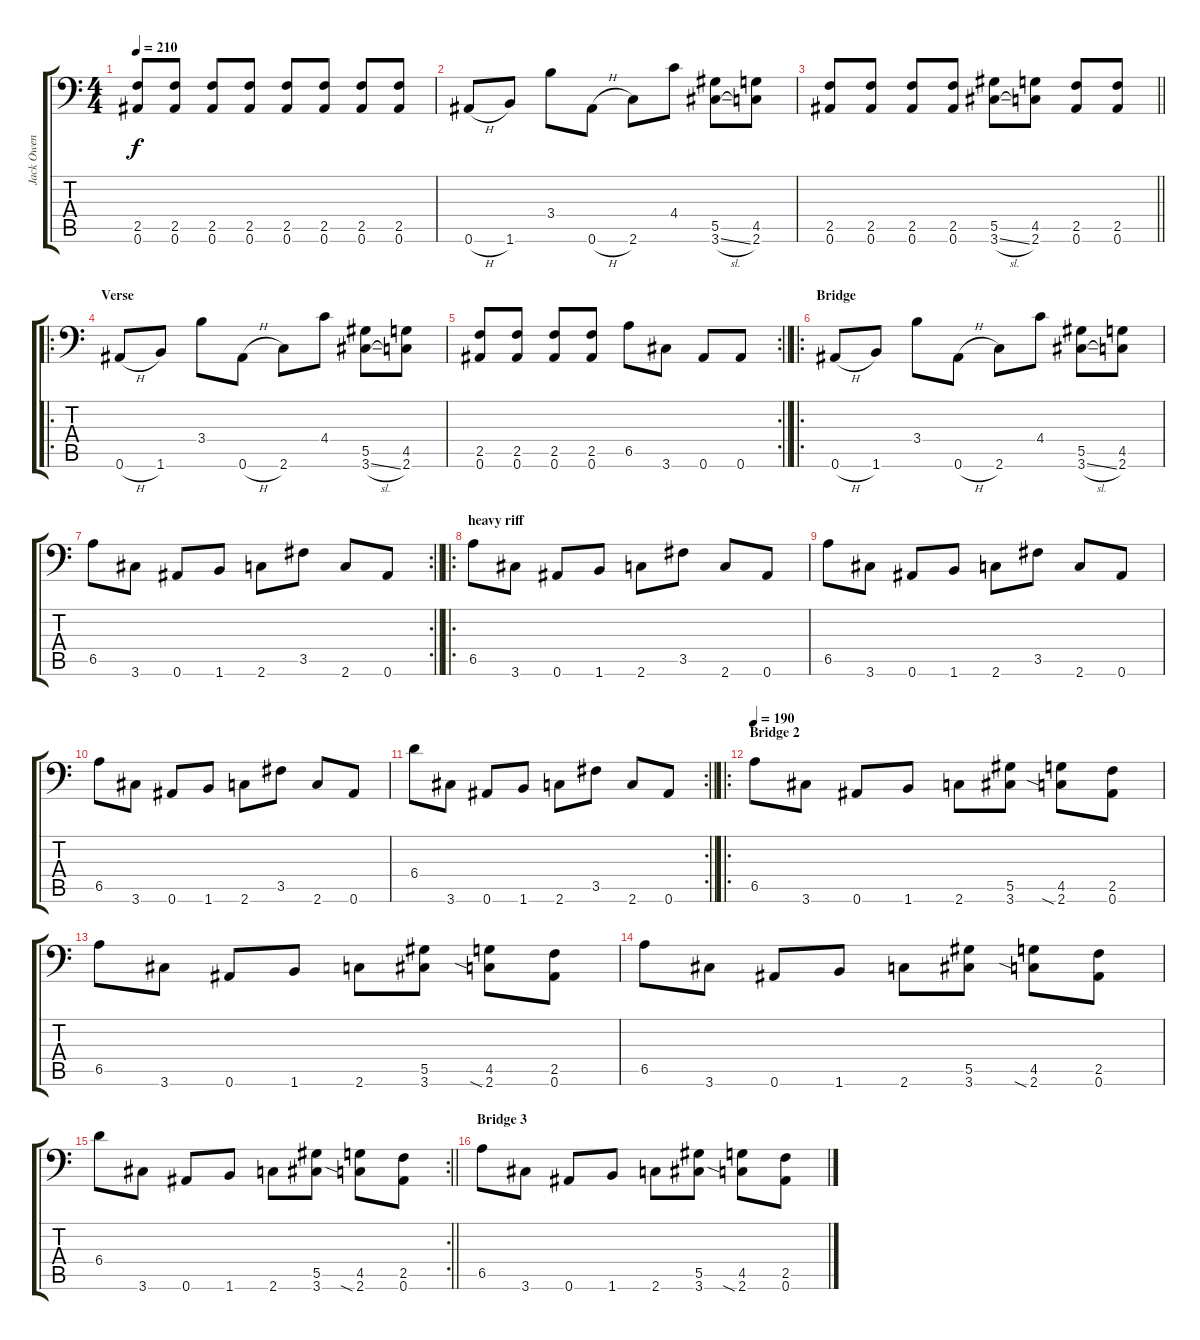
\track ("Jack Owen" "Jack Owen") {instrument distortionguitar}
\staff {score tabs}
\tuning (Bb3 F3 Db3 Ab2 Eb2 Bb1) {hide}
\ts (4 4)
\tempo 210
\clef f4
\ks c
(2.5 0.6).8{dy f} (2.5 0.6).8 (2.5 0.6).8 (2.5 0.6).8 (2.5 0.6).8 (2.5 0.6).8 (2.5 0.6).8 (2.5 0.6).8 |
0.6{h}.8 1.6.8 3.4.8 0.6{h}.8 2.6.8 4.4.8 (5.5 3.6{sl}).8 (4.5 2.6).8 |
\barLineRight lightlight
(2.5 0.6).8 (2.5 0.6).8 (2.5 0.6).8 (2.5 0.6).8 (5.5 3.6{sl}).8 (4.5 2.6).8 (2.5 0.6).8 (2.5 0.6).8 |
\ro
\section ("" "Verse")
0.6{h}.8 1.6.8 3.4.8 0.6{h}.8 2.6.8 4.4.8 (5.5 3.6{sl}).8 (4.5 2.6).8 |
\rc 2
\barLineRight lightlight
(2.5 0.6).8 (2.5 0.6).8 (2.5 0.6).8 (2.5 0.6).8 6.5.8 3.6.8 0.6.8 0.6.8 |
\ro
\section ("" "Bridge")
0.6{h}.8 1.6.8 3.4.8 0.6{h}.8 2.6.8 4.4.8 (5.5 3.6{sl}).8 (4.5 2.6).8 |
\rc 2
\barLineRight lightlight
6.5.8 3.6.8 0.6.8 1.6.8 2.6.8 3.5.8 2.6.8 0.6.8 |
\ro
\section ("" "heavy riff")
6.5.8 3.6.8 0.6.8 1.6.8 2.6.8 3.5.8 2.6.8 0.6.8 |
6.5.8 3.6.8 0.6.8 1.6.8 2.6.8 3.5.8 2.6.8 0.6.8 |
6.5.8 3.6.8 0.6.8 1.6.8 2.6.8 3.5.8 2.6.8 0.6.8 |
\rc 2
\barLineRight lightlight
6.4.8 3.6.8 0.6.8 1.6.8 2.6.8 3.5.8 2.6.8 0.6.8 |
\ro
\section ("" "Bridge 2")
\tempo 120
\tempo 190
6.5.8 3.6.8 0.6.8 1.6.8 2.6.8 (5.5 3.6).8 (4.5 2.6{sia}).8 (2.5 0.6).8 |
6.5.8 3.6.8 0.6.8 1.6.8 2.6.8 (5.5 3.6).8 (4.5 2.6{sia}).8 (2.5 0.6).8 |
6.5.8 3.6.8 0.6.8 1.6.8 2.6.8 (5.5 3.6).8 (4.5 2.6{sia}).8 (2.5 0.6).8 |
\rc 2
\barLineRight lightlight
6.4.8 3.6.8 0.6.8 1.6.8 2.6.8 (5.5 3.6).8 (4.5 2.6{sia}).8 (2.5 0.6).8 |
\section ("" "Bridge 3")
6.5.8 3.6.8 0.6.8 1.6.8 2.6.8 (5.5 3.6).8 (4.5 2.6{sia}).8 (2.5 0.6).8
